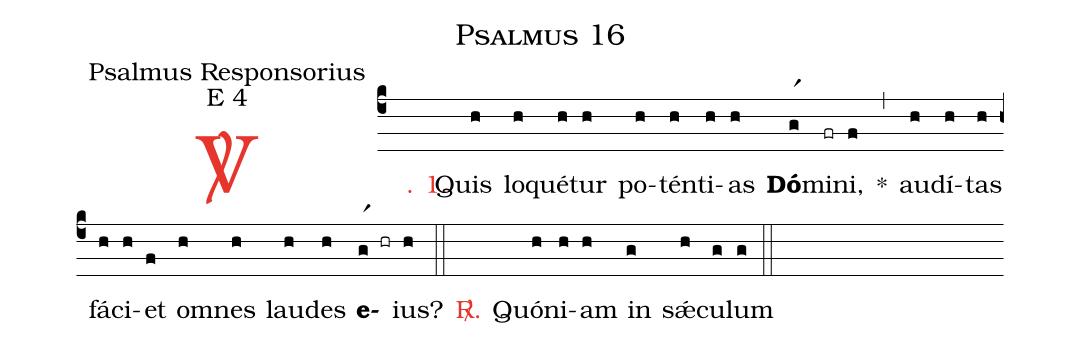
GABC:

name: Psalmus 16;
office-part: Psalmus Responsorius;
mode: E 4;
%%
(c4)

<c><sp>V/</sp>. 1.</c>() Quis(h) lo(h)qué(h)tur(h) po(h)tén(h)ti(h)as(h) <b>Dó</b>(gr1)mi(fr)ni,(f) *(,) au(h)dí(h)tas(h) fá(h)ci(h)et(f) om(h)nes(h) lau(h)des(h) <b>e</b>(gr1 hr)ius?(h)

(::)

<c><sp>R/</sp>.</c>() Quó(h)ni(h)am(h) in(g) sǽ(h)cu(g)lum(g)

(::)
